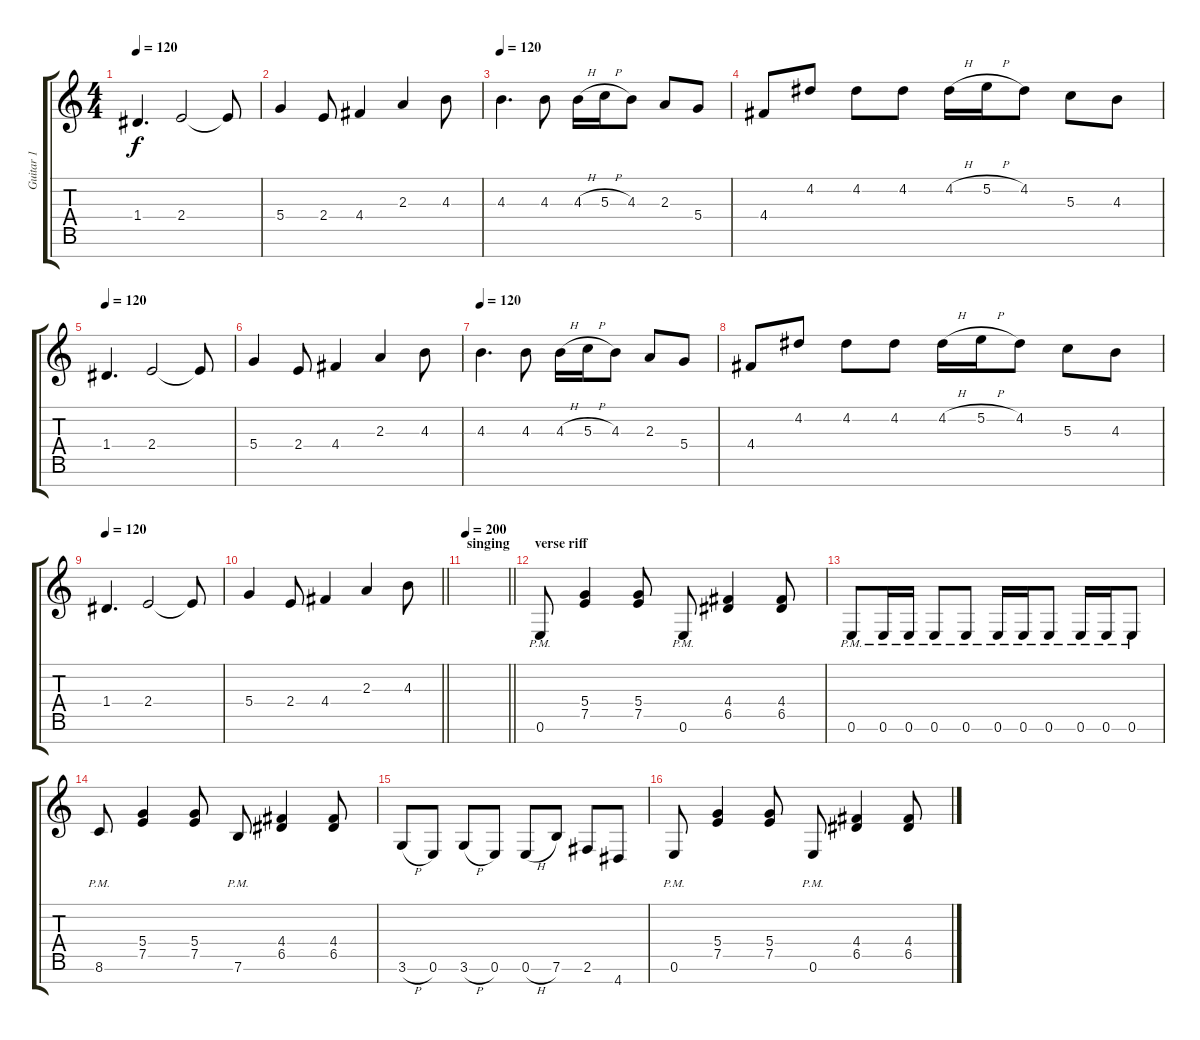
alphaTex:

\track ("Guitar 1" "Guitar 1") {instrument distortionguitar}
\staff {score tabs}
\tuning (E4 B3 G3 D3 A2 E2 B1) {hide}
\ts (4 4)
\tempo 120
\clef g2
\ks c
1.4.4{d dy f} 2.4.2 2.4{t}.8 |
5.4.4 2.4.8 4.4.4 2.3.4 4.3.8 |
\tempo 120
4.3.4{d} 4.3.8 4.3{h}.16 5.3{h}.16 4.3.8 2.3.8 5.4.8 |
4.4.8 4.2.8 4.2.8 4.2.8 4.2{h}.16 5.2{h}.16 4.2.8 5.3.8 4.3.8 |
\tempo 120
1.4.4{d} 2.4.2 2.4{t}.8 |
5.4.4 2.4.8 4.4.4 2.3.4 4.3.8 |
\tempo 120
4.3.4{d} 4.3.8 4.3{h}.16 5.3{h}.16 4.3.8 2.3.8 5.4.8 |
4.4.8 4.2.8 4.2.8 4.2.8 4.2{h}.16 5.2{h}.16 4.2.8 5.3.8 4.3.8 |
\tempo 120
1.4.4{d} 2.4.2 2.4{t}.8 |
\barLineRight lightlight
5.4.4 2.4.8 4.4.4 2.3.4 4.3.8 |
\section ("" "singing")
\tempo 200
\barLineRight lightlight
|
\section ("" "verse riff")
0.6{pm}.8 (5.4 7.5).4 (5.4 7.5).8 0.6{pm}.8 (4.4 6.5).4 (4.4 6.5).8 |
0.6{pm}.8 0.6{pm}.16 0.6{pm}.16 0.6{pm}.8 0.6{pm}.8 0.6{pm}.16 0.6{pm}.16 0.6{pm}.8 0.6{pm}.16 0.6{pm}.16 0.6{pm}.8 |
8.6{pm}.8 (5.4 7.5).4 (5.4 7.5).8 7.6{pm}.8 (4.4 6.5).4 (4.4 6.5).8 |
3.6{h}.8 0.6.8 3.6{h}.8 0.6.8 0.6{h}.8 7.6.8 2.6.8 4.7.8 |
0.6{pm}.8 (5.4 7.5).4 (5.4 7.5).8 0.6{pm}.8 (4.4 6.5).4 (4.4 6.5).8
